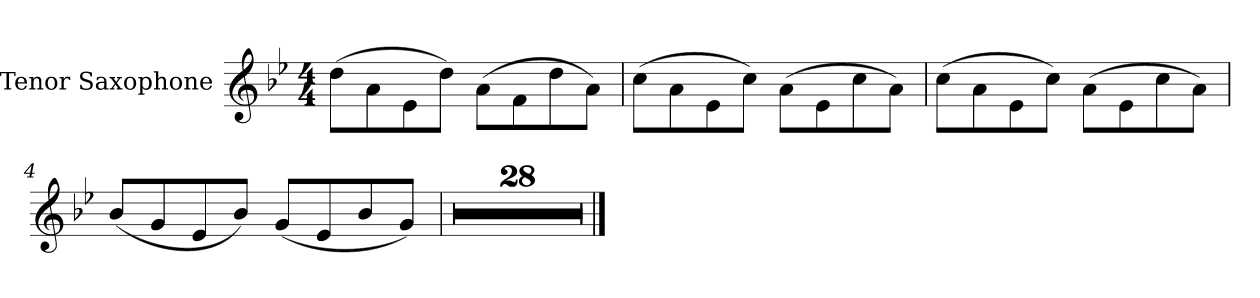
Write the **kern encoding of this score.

**kern
*part1
*staff1
*I"Tenor Saxophone
*I'T. Sax.
*clefG2
*ITrd8c14
*k[b-e-]
*B-:
*M4/4
=1
(8d\L
8A\
8E-\
8d\J)
(8A\L
8F\
8d\
8A\J)
=2
(8c\L
8A\
8E-\
8c\J)
(8A\L
8E-\
8c\
8A\J)
=3
(8c\L
8A\
8E-\
8c\J)
(8A\L
8E-\
8c\
8A\J)
=4
(8B-/L
8G/
8E-/
8B-/J)
(8G/L
8E-/
8B-/
8G/J)
=5
1r
!!LO:LB:g=z
=6
1r
=7
1r
=8
1r
=9
1r
=10
1r
=11
1r
=12
1r
=13
1r
=14
1r
=15
1r
=16
1r
=17
1r
=18
1r
=19
1r
=20
1r
=21
1r
=22
1r
=23
1r
=24
1r
=25
1r
!!LO:LB:g=z
=26
1r
=27
1r
=28
1r
=29
1r
=30
1r
=31
1r
=32
1r
==
*-
